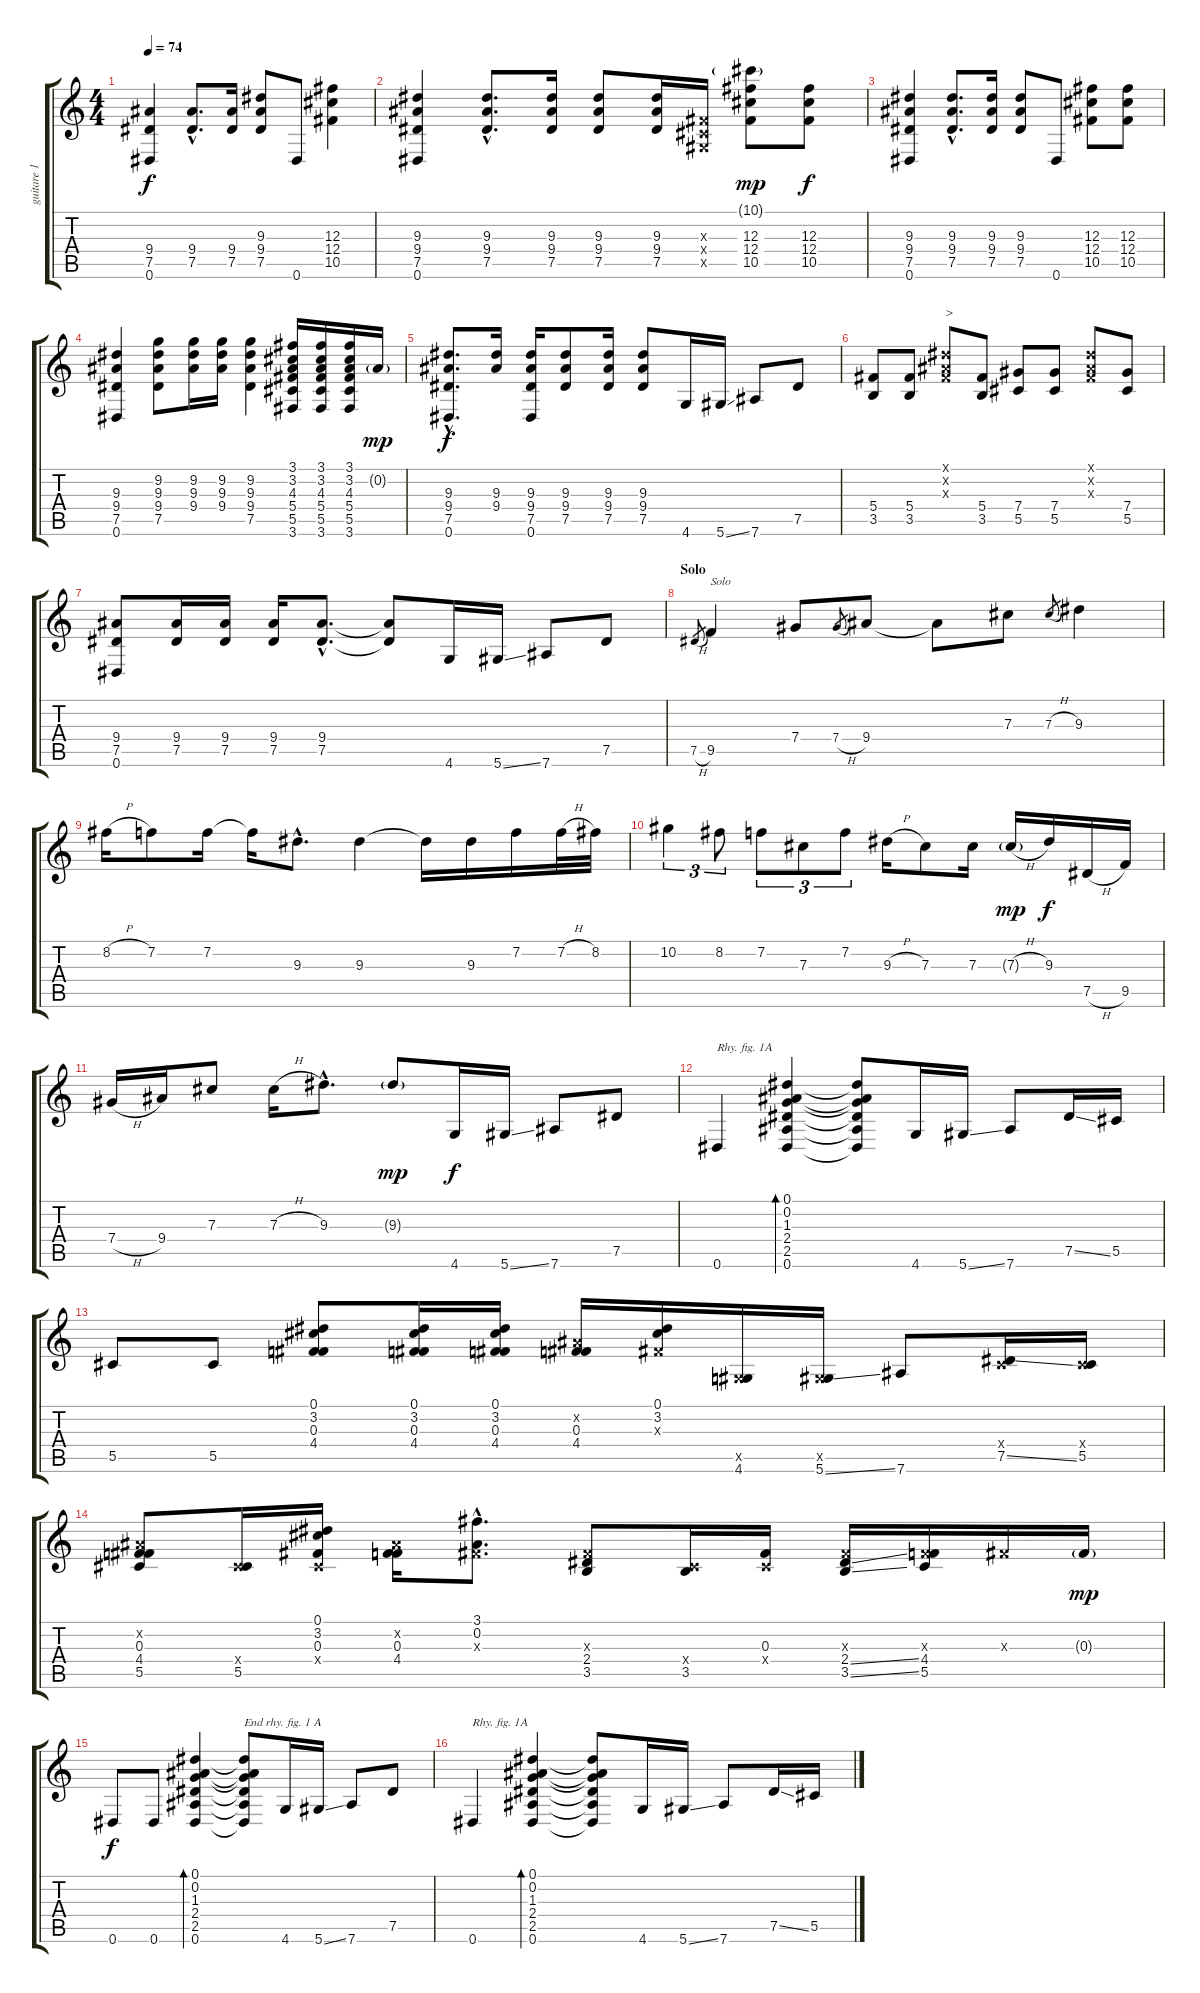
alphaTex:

\track ("guitare 1 (Kurt)" "guitare 1 ") {instrument acousticguitarsteel}
\staff {score tabs}
\tuning (Eb4 Bb3 Gb3 Db3 Ab2 Eb2) {hide}
\ts (4 4)
\tempo 74
\clef g2
\ks c
(9.4 7.5 0.6).4{dy f} (9.4{hac} 7.5{hac}).8{d} (9.4 7.5).16 (9.3 9.4 7.5).8 0.6.8 (12.3 12.4 10.5).4 |
(9.3 9.4 7.5 0.6).4 (9.3{hac} 9.4{hac} 7.5{hac}).8{d} (9.3 9.4 7.5).16 (9.3 9.4 7.5).8 (9.3 9.4 7.5).16 (0.3{x} 0.4{x} 0.5{x}).16 (10.1{g} 12.3 12.4 10.5).8{dy mp} (12.3 12.4 10.5).8{dy f} |
(9.3 9.4 7.5 0.6).4 (9.3{hac} 9.4{hac} 7.5{hac}).8{d} (9.3 9.4 7.5).16 (9.3 9.4 7.5).8 0.6.8 (12.3 12.4 10.5).8 (12.3 12.4 10.5).8 |
(9.3 9.4 7.5 0.6).4 (9.2 9.3 9.4 7.5).8 (9.2 9.3 9.4).16 (9.2 9.3 9.4).16 (9.2 9.3 9.4 7.5).4 (3.1 3.2 4.3 5.4 5.5 3.6).16 (3.1 3.2 4.3 5.4 5.5 3.6).16 (3.1 3.2 4.3 5.4 5.5 3.6).16 0.2{g}.16{dy mp} |
(9.3{hac} 9.4{hac} 7.5{hac} 0.6{hac}).8{d dy f} (9.3 9.4).16 (9.3 9.4 7.5 0.6).16 (9.3 9.4 7.5).8 (9.3 9.4 7.5).16 (9.3 9.4 7.5).8 4.6.16 5.6{ss}.16 7.6.8 7.5.8 |
(5.4 3.5).8 (5.4 3.5).8 (0.1{x} 0.2{x} 0.3{x}).8{txt ">"} (5.4 3.5).8 (7.4 5.5).8 (7.4 5.5).8 (0.1{x} 0.2{x} 0.3{x}).8 (7.4 5.5).8 |
(9.4 7.5 0.6).8 (9.4 7.5).16 (9.4 7.5).16 (9.4 7.5).16 (9.4{hac} 7.5{hac}).8{d} (9.4{t} 7.5{t}).8 4.6.16 5.6{ss}.16 7.6.8 7.5.8 |
\section ("" "Solo")
7.5{h}.8{gr} 9.5.4{txt "Solo"} 7.4.8 7.4{h}.8{gr} 9.4.8 9.4{t}.8 7.3.8 7.3{h}.8{gr} 9.3.4 |
8.2{h}.16 7.2.8 7.2.16 7.2{t}.16 9.3{hac}.8{d} 9.3.4 9.3{t}.16 9.3.16 7.2.16 7.2{h}.32 8.2.32 |
10.2.4{tu (3 2)} 8.2.8{tu (3 2)} 7.2.8{tu (3 2)} 7.3.8{tu (3 2)} 7.2.8{tu (3 2)} 9.3{h}.16 7.3.8 7.3.16 7.3{h g}.16{dy mp} 9.3.16{dy f} 7.5{h}.16 9.5.16 |
7.4{h}.16 9.4.16 7.3.8 7.3{h}.16 9.3{hac}.8{d} 9.3{g}.8{dy mp} 4.6.16{dy f} 5.6{ss}.16 7.6.8 7.5.8 |
0.6.4{txt "Rhy. fig. 1A"} (0.1 0.2 1.3 2.4 2.5 0.6).4{bd 120} (0.1{t} 0.2{t} 1.3{t} 2.4{t} 2.5{t} 0.6{t}).8 4.6.16 5.6{ss}.16 7.6.8 7.5{ss}.16 5.5.16 |
5.5.8 5.5.8 (0.1 3.2 0.3 4.4).8 (0.1 3.2 0.3 4.4).16 (0.1 3.2 0.3 4.4).16 (0.2{x} 0.3 4.4).16 (0.1 3.2 0.3{x}).16 (0.5{x} 4.6).16 (0.5{x} 5.6{ss}).16 7.6.8 (0.4{x} 7.5{ss}).16 (0.4{x} 5.5).16 |
(0.2{x} 0.3 4.4 5.5).8 (0.4{x} 5.5).16 (0.1 3.2 0.3 0.4{x}).16 (0.2{x} 0.3 4.4).16 (3.1{hac} 0.2{hac} 0.3{hac x}).8{d} (0.3{x} 2.4 3.5).8 (0.4{x} 3.5).16 (0.3 0.4{x}).16 (0.3{x} 2.4{ss} 3.5{ss}).16 (0.3{x} 4.4 5.5).16 0.3{x}.16 0.3{g}.16{dy mp} |
0.6.8{dy f} 0.6.8 (0.1 0.2 1.3 2.4 2.5 0.6).4{bd 120} (0.1{t} 0.2{t} 1.3{t} 2.4{t} 2.5{t} 0.6{t}).8{txt "End rhy. fig. 1 A"} 4.6.16 5.6{ss}.16 7.6.8 7.5.8 |
0.6.4{txt "Rhy. fig. 1A"} (0.1 0.2 1.3 2.4 2.5 0.6).4{bd 120} (0.1{t} 0.2{t} 1.3{t} 2.4{t} 2.5{t} 0.6{t}).8 4.6.16 5.6{ss}.16 7.6.8 7.5{ss}.16 5.5.16
